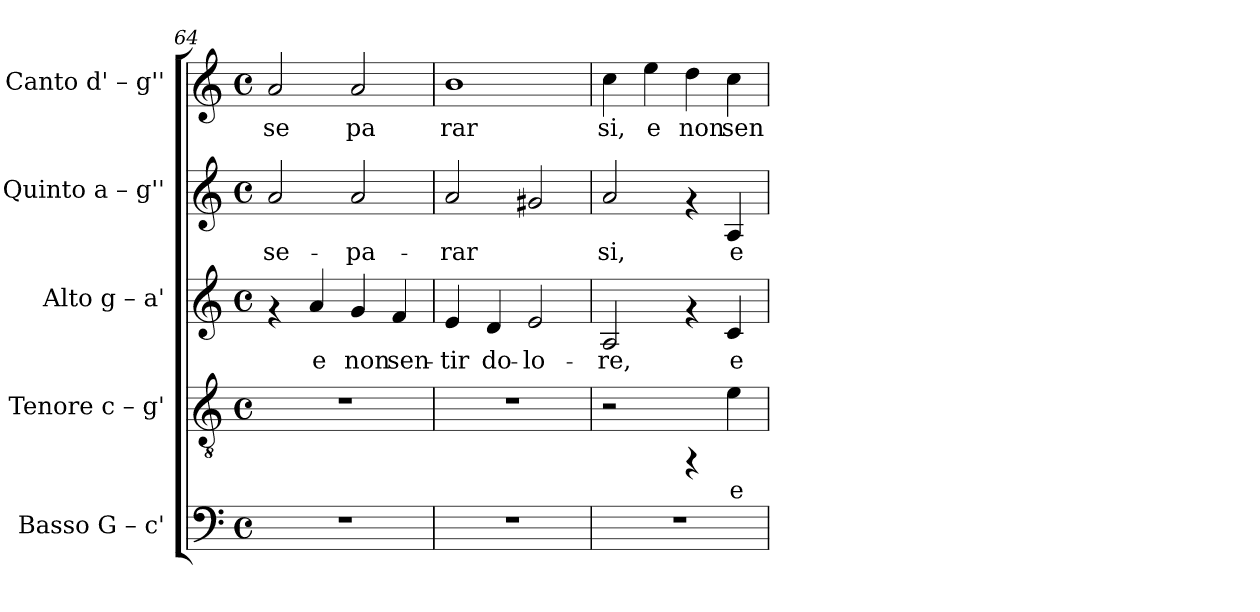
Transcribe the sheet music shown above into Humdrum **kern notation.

**kern	**kern	**text	**kern	**text	**kern	**text	**kern	**text
*part5	*part4	*part4	*part3	*part3	*part2	*part2	*part1	*part1
*staff5	*staff4	*staff4	*staff3	*staff3	*staff2	*staff2	*staff1	*staff1
*I"Basso  G – c'	*I"Tenore  c – g'	*	*I"Alto  g – a'	*	*I"Quinto  a – g''	*	*I"Canto  d' – g''	*
*clefF4	*clefGv2	*	*clefG2	*	*clefG2	*	*clefG2	*
*k[]	*k[]	*	*k[]	*	*k[]	*	*k[]	*
*C:	*C:	*	*C:	*	*C:	*	*C:	*
*M4/4	*M4/4	*	*M4/4	*	*M4/4	*	*M4/4	*
*met(c)	*met(c)	*	*met(c)	*	*met(c)	*	*met(c)	*
=64	=64	=64	=64	=64	=64	=64	=64	=64
!	!	!	!	!	!	!LO:LY:b:rj	!	!LO:LY:b:rj
1r	1r	.	4rf	.	2a/	se-	2a/	se
!	!	!	!	!LO:LY:b:rj	!	!	!	!
.	.	.	4a/	e	.	.	.	.
!	!	!	!	!LO:LY:b:rj	!	!LO:LY:b:rj	!	!LO:LY:b:rj
.	.	.	4g/	non	2a/	-pa-	2a/	pa
!	!	!	!	!LO:LY:b:rj	!	!	!	!
.	.	.	4f/	sen-	.	.	.	.
=65	=65	=65	=65	=65	=65	=65	=65	=65
!	!	!	!	!LO:LY:b:rj	!	!LO:LY:b:rj	!	!LO:LY:b:rj
1r	1r	.	4e/	-tir	2a/	-rar-	1b	rar
!	!	!	!	!LO:LY:b:rj	!	!	!	!
.	.	.	4d/	do-	.	.	.	.
!	!	!	!	!LO:LY:b:rj	!	!LO:LY:b:rj	!	!
.	.	.	2e/	-lo-	2g#X/	--	.	.
=66	=66	=66	=66	=66	=66	=66	=66	=66
!	!	!	!	!LO:LY:b:rj	!	!LO:LY:b:rj	!	!LO:LY:b:rj
1r	2r	.	2A/	-re,	2a/	-si,	4cc\	si,
!	!	!	!	!	!	!	!	!LO:LY:b:rj
.	.	.	.	.	.	.	4ee\	e
!	!	!	!	!	!	!	!	!LO:LY:b:rj
.	4rFF	.	4rf	.	4rf	.	4dd\	non
!	!	!LO:LY:b:rj	!	!LO:LY:b:rj	!	!LO:LY:b:rj	!	!LO:LY:b:rj
.	4e\	e	4c/	e	4A/	e	4cc\	sen
=	=	=	=	=	=	=	=	=
*-	*-	*-	*-	*-	*-	*-	*-	*-
